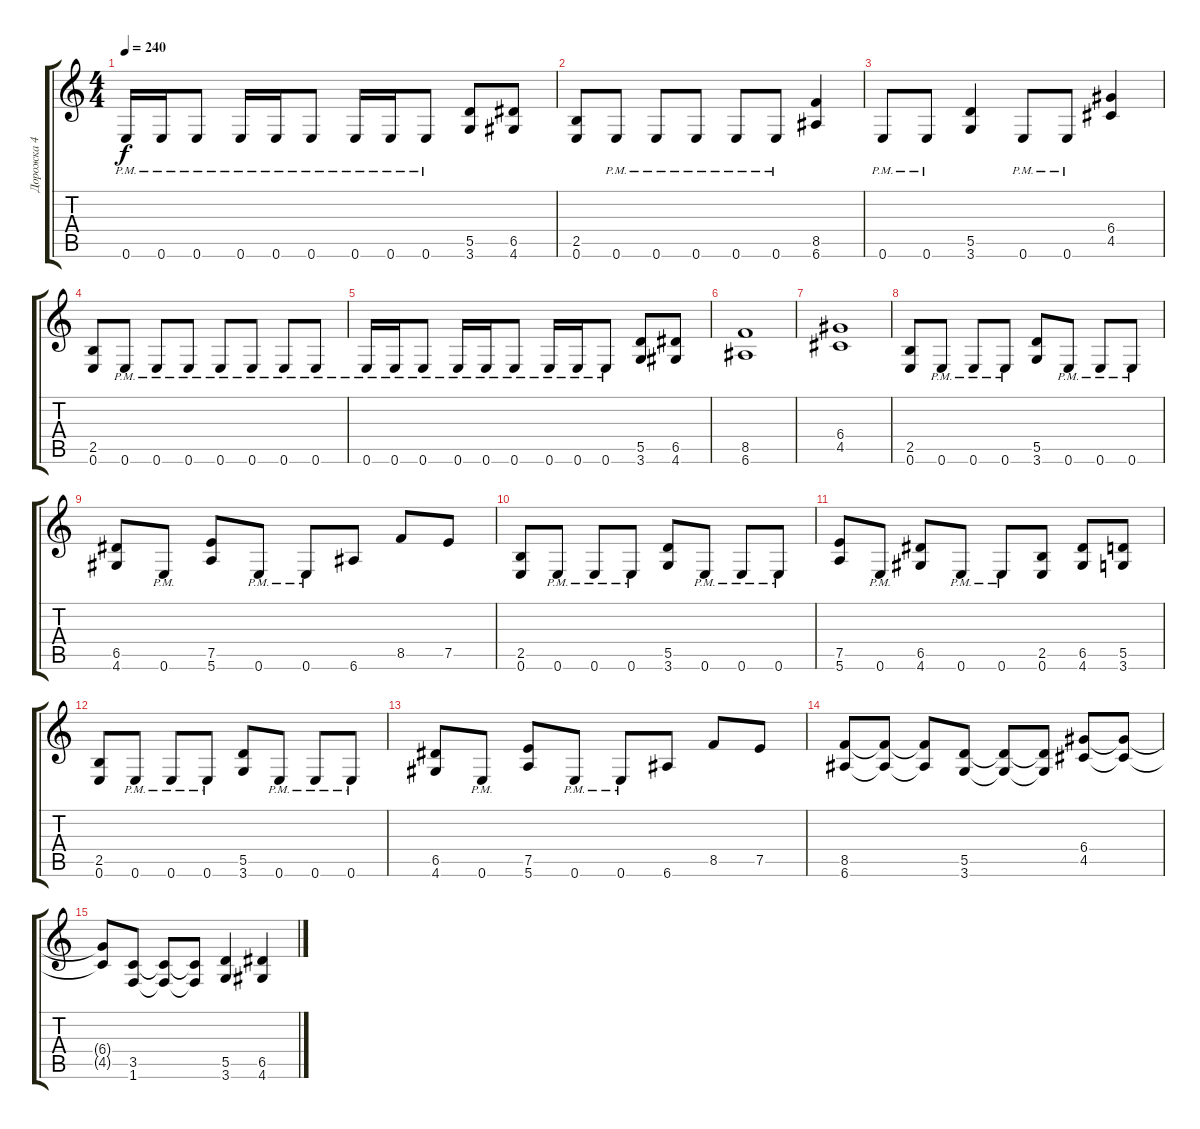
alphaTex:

\track ("Дорожка 4" "Дорожка 4") {instrument distortionguitar}
\staff {score tabs}
\tuning (E4 B3 G3 D3 A2 E2) {hide}
\ts (4 4)
\tempo 240
\clef g2
\ks c
0.6{pm}.16{dy f} 0.6{pm}.16 0.6{pm}.8 0.6{pm}.16 0.6{pm}.16 0.6{pm}.8 0.6{pm}.16 0.6{pm}.16 0.6{pm}.8 (5.5 3.6).8 (6.5 4.6).8 |
(2.5 0.6).8 0.6{pm}.8 0.6{pm}.8 0.6{pm}.8 0.6{pm}.8 0.6{pm}.8 (8.5 6.6).4 |
0.6{pm}.8 0.6{pm}.8 (5.5 3.6).4 0.6{pm}.8 0.6{pm}.8 (6.4 4.5).4 |
(2.5 0.6).8 0.6{pm}.8 0.6{pm}.8 0.6{pm}.8 0.6{pm}.8 0.6{pm}.8 0.6{pm}.8 0.6{pm}.8 |
0.6{pm}.16 0.6{pm}.16 0.6{pm}.8 0.6{pm}.16 0.6{pm}.16 0.6{pm}.8 0.6{pm}.16 0.6{pm}.16 0.6{pm}.8 (5.5 3.6).8 (6.5 4.6).8 |
(8.5 6.6).1 |
(6.4 4.5).1 |
(2.5 0.6).8 0.6{pm}.8 0.6{pm}.8 0.6{pm}.8 (5.5 3.6).8 0.6{pm}.8 0.6{pm}.8 0.6{pm}.8 |
(6.5 4.6).8 0.6{pm}.8 (7.5 5.6).8 0.6{pm}.8 0.6{pm}.8 6.6.8 8.5.8 7.5.8 |
(2.5 0.6).8 0.6{pm}.8 0.6{pm}.8 0.6{pm}.8 (5.5 3.6).8 0.6{pm}.8 0.6{pm}.8 0.6{pm}.8 |
(7.5 5.6).8 0.6{pm}.8 (6.5 4.6).8 0.6{pm}.8 0.6{pm}.8 (2.5 0.6).8 (6.5 4.6).8 (5.5 3.6).8 |
(2.5 0.6).8 0.6{pm}.8 0.6{pm}.8 0.6{pm}.8 (5.5 3.6).8 0.6{pm}.8 0.6{pm}.8 0.6{pm}.8 |
(6.5 4.6).8 0.6{pm}.8 (7.5 5.6).8 0.6{pm}.8 0.6{pm}.8 6.6.8 8.5.8 7.5.8 |
(8.5 6.6).8 (8.5{t} 6.6{t}).8 (8.5{t} 6.6{t}).8 (5.5 3.6).8 (5.5{t} 3.6{t}).8 (5.5{t} 3.6{t}).8 (6.4 4.5).8 (6.4{t} 4.5{t}).8 |
(6.4{t} 4.5{t}).8 (3.5 1.6).8 (3.5{t} 1.6{t}).8 (3.5{t} 1.6{t}).8 (5.5 3.6).4 (6.5 4.6).4
